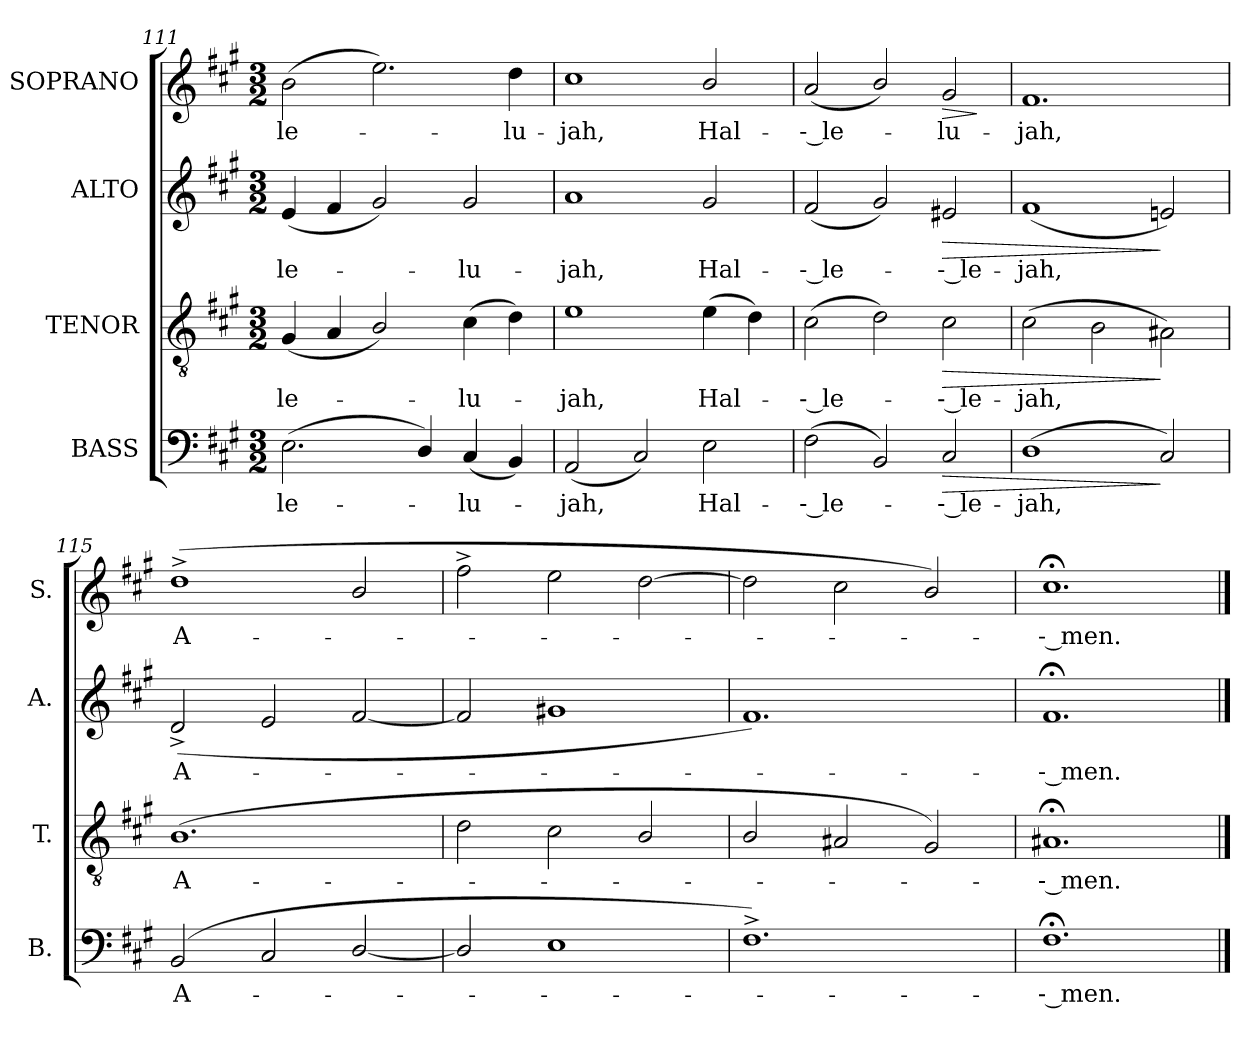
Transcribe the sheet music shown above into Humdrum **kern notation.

**kern	**text	**dynam	**kern	**text	**dynam	**kern	**text	**dynam	**kern	**text	**dynam
*part4	*part4	*part4	*part3	*part3	*part3	*part2	*part2	*part2	*part1	*part1	*part1
*staff4	*staff4	*staff4	*staff3	*staff3	*staff3	*staff2	*staff2	*staff2	*staff1	*staff1	*staff1
*I"BASS	*	*	*I"TENOR	*	*	*I"ALTO	*	*	*I"SOPRANO	*	*
*I'B.	*	*	*I'T.	*	*	*I'A.	*	*	*I'S.	*	*
*clefF4	*	*	*clefGv2	*	*	*clefG2	*	*	*clefG2	*	*
*	*	*	*ITrd7c12	*	*	*	*	*	*	*	*
*k[f#c#g#]	*	*	*k[f#c#g#]	*	*	*k[f#c#g#]	*	*	*k[f#c#g#]	*	*
*A:	*	*	*A:	*	*	*A:	*	*	*A:	*	*
*M3/2	*	*	*M3/2	*	*	*M3/2	*	*	*M3/2	*	*
=111	=111	=111	=111	=111	=111	=111	=111	=111	=111	=111	=111
!	!LO:LY:b:color=#000000	!	!	!	!	!	!	!	!	!	!
!	!	!	!	!LO:LY:b:color=#000000	!	!	!	!	!	!	!
!	!	!	!	!	!	!	!LO:LY:b:color=#000000	!	!	!	!
!	!	!	!	!	!	!	!	!	!	!LO:LY:b:color=#000000	!
(2.Ei\	-le-	.	(4GG#i/	-le-	.	(4ei/	-le-	.	(2bi\	-le-	.
.	.	.	4AAi/	.	.	4f#i/	.	.	.	.	.
.	.	.	2BBi/)	.	.	2g#i/)	.	.	2.eei\)	.	.
4Di/)	.	.	.	.	.	.	.	.	.	.	.
!	!LO:LY:b:color=#000000	!	!	!	!	!	!	!	!	!	!
!	!	!	!	!LO:LY:b:color=#000000	!	!	!	!	!	!	!
!	!	!	!	!	!	!	!LO:LY:b:color=#000000	!	!	!	!
(4C#i/	-lu-	.	(4C#i\	-lu-	.	2g#i/	-lu-	.	.	.	.
!	!	!	!	!	!	!	!	!	!	!LO:LY:b:color=#000000	!
4BBi/)	.	.	4Di\)	.	.	.	.	.	4ddi\	-lu-	.
=112	=112	=112	=112	=112	=112	=112	=112	=112	=112	=112	=112
!	!LO:LY:b:color=#000000	!	!	!	!	!	!	!	!	!	!
!	!	!	!	!LO:LY:b:color=#000000	!	!	!	!	!	!	!
!	!	!	!	!	!	!	!LO:LY:b:color=#000000	!	!	!	!
!	!	!	!	!	!	!	!	!	!	!LO:LY:b:color=#000000	!
(2AAi/	-jah,	.	1Ei	-jah,	.	1ai	-jah,	.	1cc#i	-jah,	.
2C#i/)	.	.	.	.	.	.	.	.	.	.	.
!	!LO:LY:b:color=#000000	!	!	!	!	!	!	!	!	!	!
!	!	!	!	!LO:LY:b:color=#000000	!	!	!	!	!	!	!
!	!	!	!	!	!	!	!LO:LY:b:color=#000000	!	!	!	!
!	!	!	!	!	!	!	!	!	!	!LO:LY:b:color=#000000	!
2Ei\	Hal-	.	(4Ei\	Hal-	.	2g#i/	Hal-	.	2bi/	Hal-	.
.	.	.	4Di\)	.	.	.	.	.	.	.	.
!!LO:PB:g=z
=113	=113	=113	=113	=113	=113	=113	=113	=113	=113	=113	=113
!	!LO:LY:b:color=#000000	!	!	!	!	!	!	!	!	!	!
!	!	!	!	!LO:LY:b:color=#000000	!	!	!	!	!	!	!
!	!	!	!	!	!	!	!LO:LY:b:color=#000000	!	!	!	!
!	!	!	!	!	!	!	!	!	!	!LO:LY:b:color=#000000	!
(2F#i\	-- le-	.	(2C#i\	-- le-	.	(2f#i/	-- le-	.	(2ai/	-- le-	.
2BBi/)	.	.	2Di\)	.	.	2g#i/)	.	.	2bi/)	.	.
!	!LO:LY:b:color=#000000	!LO:HP:b	!	!	!	!	!	!	!	!	!
!	!	!	!	!LO:LY:b:color=#000000	!LO:HP:b	!	!	!	!	!	!
!	!	!	!	!	!	!	!LO:LY:b:color=#000000	!LO:HP:b	!	!	!
!	!	!	!	!	!	!	!	!	!	!LO:LY:b:color=#000000	!LO:HP:b
2C#i/	-- le-	>	2C#i\	-- le-	>	2e#Xi/	-- le-	>	2g#i/	-lu-	>
.	.	.	.	.	.	.	.	.	.	.	]
=114	=114	=114	=114	=114	=114	=114	=114	=114	=114	=114	=114
!	!LO:LY:b:color=#000000	!	!	!	!	!	!	!	!	!	!
!	!	!	!	!LO:LY:b:color=#000000	!	!	!	!	!	!	!
!	!	!	!	!	!	!	!LO:LY:b:color=#000000	!	!	!	!
!	!	!	!	!	!	!	!	!	!	!LO:LY:b:color=#000000	!
(1Di	-jah,	.	(2C#i\	-jah,	.	(1f#i	-jah,	.	1.f#i	-jah,	.
.	.	.	2BBi\	.	.	.	.	.	.	.	.
2C#i/)	.	]	2AA#Xi\)	.	]	2eni/)	.	]	.	.	.
=115	=115	=115	=115	=115	=115	=115	=115	=115	=115	=115	=115
!	!LO:LY:b:color=#000000	!	!	!	!	!	!	!	!	!	!
!	!	!	!	!LO:LY:b:color=#000000	!	!	!	!	!	!	!
!	!	!	!	!	!	!	!LO:LY:b:color=#000000	!	!	!	!
!	!	!	!	!	!	!	!	!	!	!LO:LY:b:color=#000000	!
(2BBi/	A-	.	(1.BBi	A-	.	(2d^i/	A-	.	(1dd^i	A-	.
2C#i/	.	.	.	.	.	2ei/	.	.	.	.	.
[2Di/	.	.	.	.	.	[2f#i/	.	.	2bi/	.	.
=116	=116	=116	=116	=116	=116	=116	=116	=116	=116	=116	=116
2Di/]	.	.	2Di\	.	.	2f#i/]	.	.	2ff#^i\	.	.
1Ei	.	.	2C#i\	.	.	1g#Xi	.	.	2eei\	.	.
.	.	.	2BBi/	.	.	.	.	.	[2ddi\	.	.
=117	=117	=117	=117	=117	=117	=117	=117	=117	=117	=117	=117
1.F#^i)	.	.	2BBi/	.	.	1.f#i)	.	.	2ddi\]	.	.
.	.	.	2AA#Xi/	.	.	.	.	.	2cc#i\	.	.
.	.	.	2GG#i/)	.	.	.	.	.	2bi/)	.	.
=118	=118	=118	=118	=118	=118	=118	=118	=118	=118	=118	=118
!	!LO:LY:b:color=#000000	!	!	!	!	!	!	!	!	!	!
!	!	!	!	!LO:LY:b:color=#000000	!	!	!	!	!	!	!
!	!	!	!	!	!	!	!LO:LY:b:color=#000000	!	!	!	!
!	!	!	!	!	!	!	!	!	!	!LO:LY:b:color=#000000	!
1.F#;i	-- men.	.	1.AA#X;i	-- men.	.	1.f#;i	-- men.	.	1.cc#;i	-- men.	.
==	==	==	==	==	==	==	==	==	==	==	==
*-	*-	*-	*-	*-	*-	*-	*-	*-	*-	*-	*-
